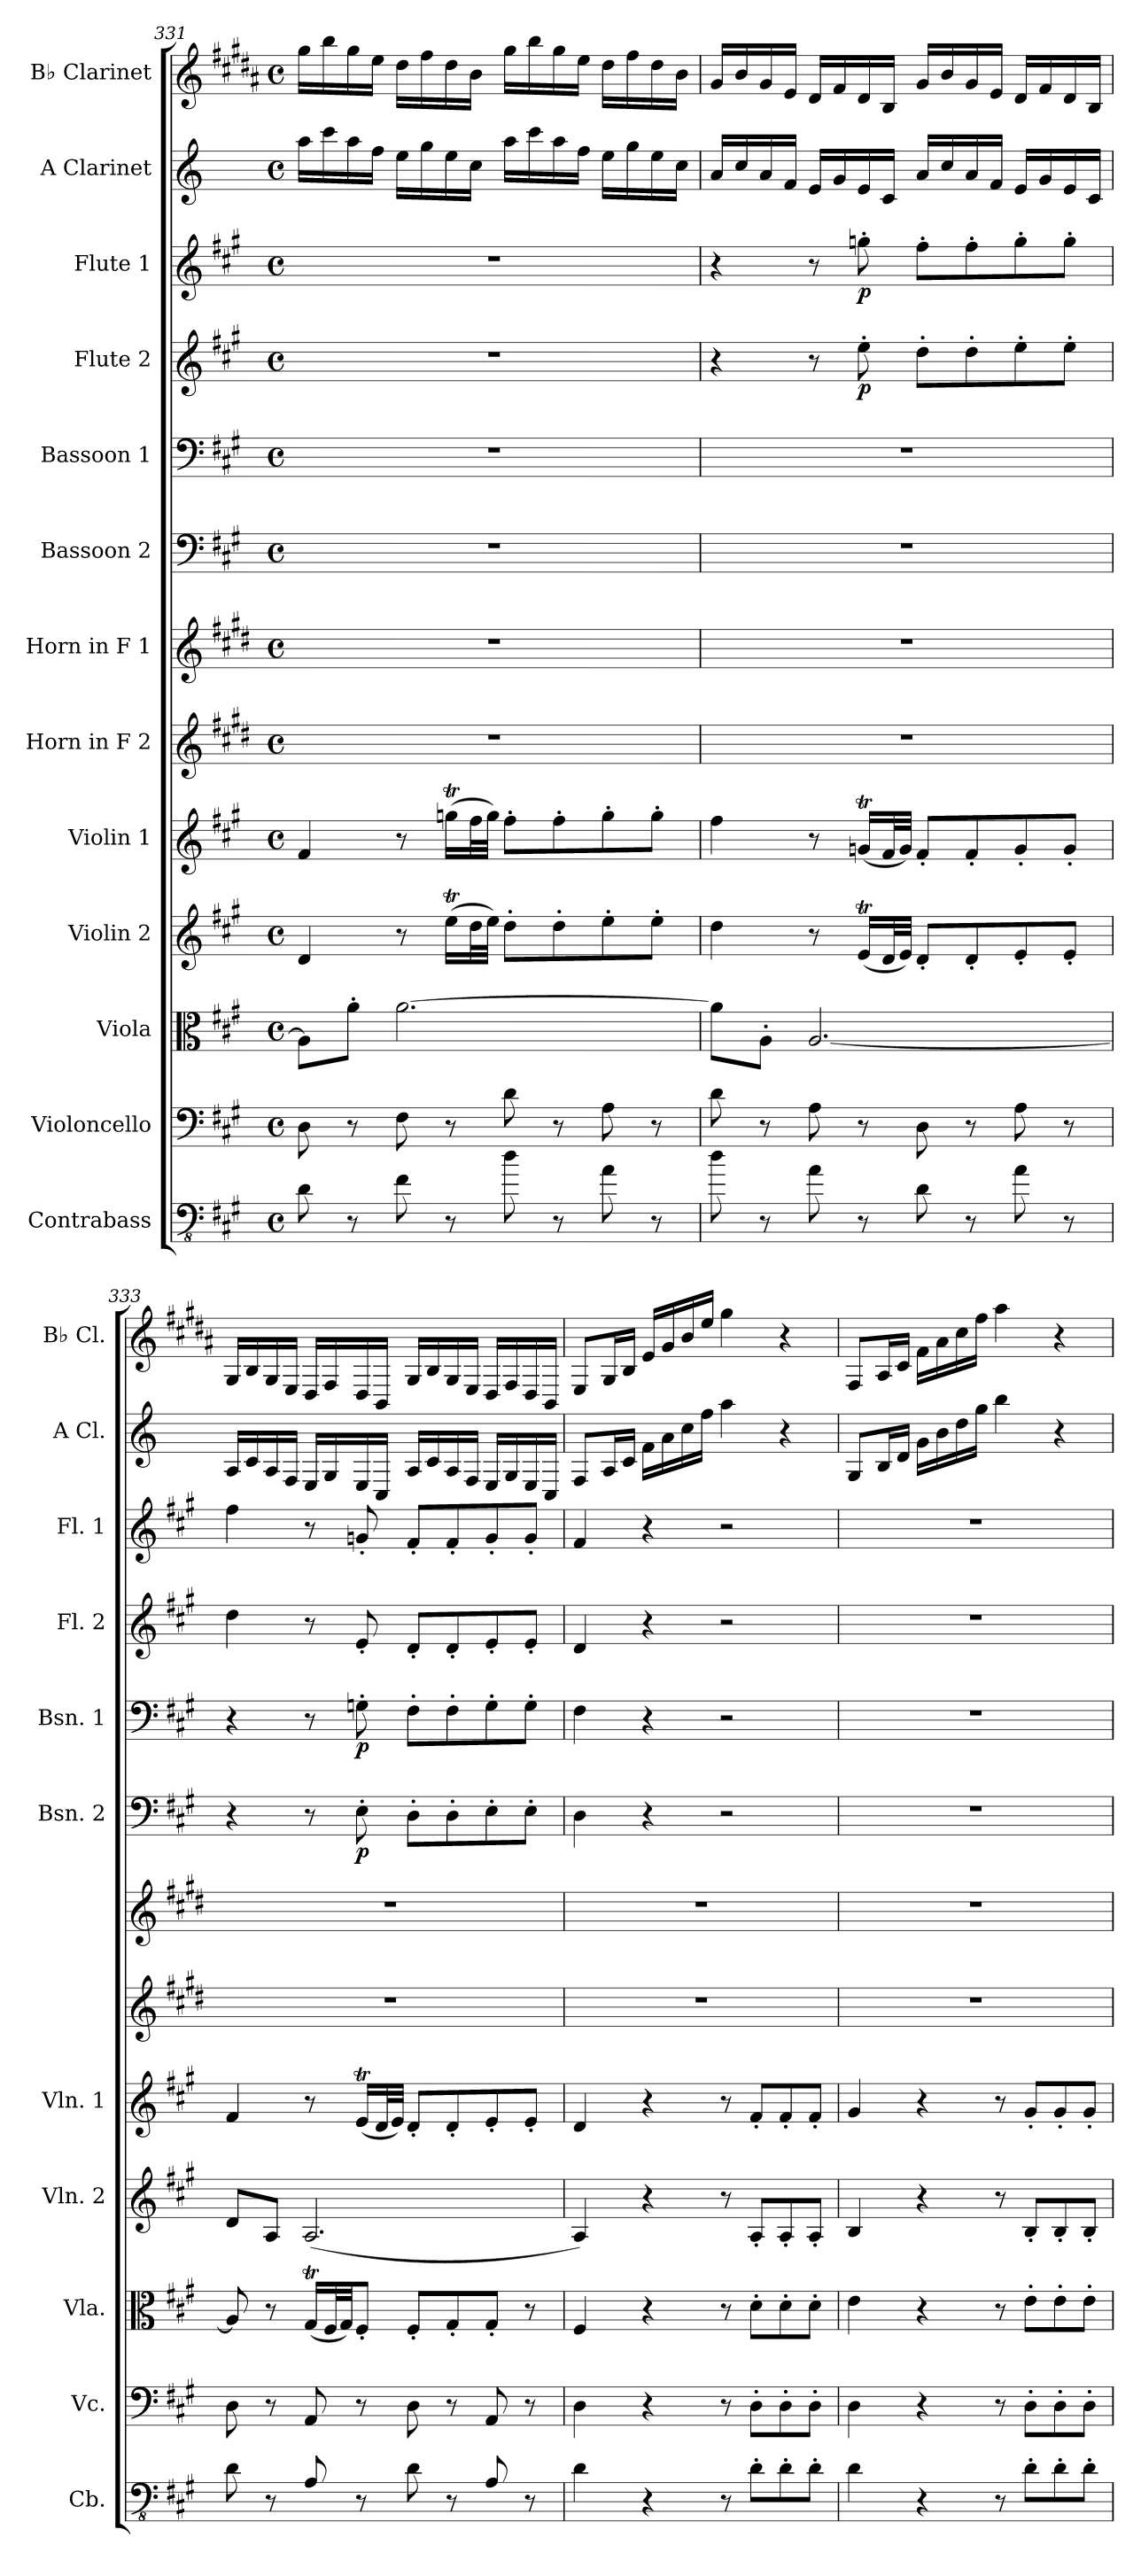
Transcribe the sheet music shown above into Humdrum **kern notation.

**kern	**kern	**kern	**kern	**kern	**kern	**kern	**kern	**dynam	**kern	**dynam	**kern	**dynam	**kern	**dynam	**kern	**kern
*part13	*part12	*part11	*part10	*part9	*part8	*part7	*part6	*part6	*part5	*part5	*part4	*part4	*part3	*part3	*part2	*part1
*staff13	*staff12	*staff11	*staff10	*staff9	*staff8	*staff7	*staff6	*staff6	*staff5	*staff5	*staff4	*staff4	*staff3	*staff3	*staff2	*staff1
*I"Contrabass	*I"Violoncello	*I"Viola	*I"Violin 2	*I"Violin 1	*I"Horn in F 2	*I"Horn in F 1	*I"Bassoon 2	*	*I"Bassoon 1	*	*I"Flute 2	*	*I"Flute 1	*	*I"A Clarinet	*I"B♭ Clarinet
*I'Cb.	*I'Vc.	*I'Vla.	*I'Vln. 2	*I'Vln. 1	*	*	*I'Bsn. 2	*	*I'Bsn. 1	*	*I'Fl. 2	*	*I'Fl. 1	*	*I'A Cl.	*I'B♭ Cl.
!!LO:PB:g=z
*clefFv4	*clefF4	*clefC3	*clefG2	*clefG2	*clefG2	*clefG2	*clefF4	*	*clefF4	*	*clefG2	*	*clefG2	*	*clefG2	*clefG2
*ITrd7c12	*	*	*	*	*ITrd4c7	*ITrd4c7	*	*	*	*	*	*	*	*	*ITrd2c3	*ITrd1c2
*k[f#c#g#]	*k[f#c#g#]	*k[f#c#g#]	*k[f#c#g#]	*k[f#c#g#]	*k[f#c#g#]	*k[f#c#g#]	*k[f#c#g#]	*	*k[f#c#g#]	*	*k[f#c#g#]	*	*k[f#c#g#]	*	*k[f#c#g#]	*k[f#c#g#]
*M4/4	*M4/4	*M4/4	*M4/4	*M4/4	*M4/4	*M4/4	*M4/4	*	*M4/4	*	*M4/4	*	*M4/4	*	*M4/4	*M4/4
*met(c)	*met(c)	*met(c)	*met(c)	*met(c)	*met(c)	*met(c)	*met(c)	*	*met(c)	*	*met(c)	*	*met(c)	*	*met(c)	*met(c)
=331	=331	=331	=331	=331	=331	=331	=331	=331	=331	=331	=331	=331	=331	=331	=331	=331
8DD\	8D\	8A\L]	4d/	4f#/	1r	1r	1r	.	1r	.	1r	.	1r	.	16ff#\LL	16ff#\LL
.	.	.	.	.	.	.	.	.	.	.	.	.	.	.	16aa\	16aa\
8r	8r	8a'\J	.	.	.	.	.	.	.	.	.	.	.	.	16ff#\	16ff#\
.	.	.	.	.	.	.	.	.	.	.	.	.	.	.	16dd\JJ	16dd\JJ
8FF#\	8F#\	[2.a\	8r	8r	.	.	.	.	.	.	.	.	.	.	16cc#\LL	16cc#\LL
.	.	.	.	.	.	.	.	.	.	.	.	.	.	.	16ee\	16ee\
8r	8r	.	(>16eeT\LL	(>16ggnT\LL	.	.	.	.	.	.	.	.	.	.	16cc#\	16cc#\
.	.	.	32dd\L	32ff#\L	.	.	.	.	.	.	.	.	.	.	16a\JJ	16a\JJ
.	.	.	32ee\JJJ)	32gg\JJJ)	.	.	.	.	.	.	.	.	.	.	.	.
8D\	8d\	.	8dd'\L	8ff#'\L	.	.	.	.	.	.	.	.	.	.	16ff#\LL	16ff#\LL
.	.	.	.	.	.	.	.	.	.	.	.	.	.	.	16aa\	16aa\
8r	8r	.	8dd'\	8ff#'\	.	.	.	.	.	.	.	.	.	.	16ff#\	16ff#\
.	.	.	.	.	.	.	.	.	.	.	.	.	.	.	16dd\JJ	16dd\JJ
8AA\	8A\	.	8ee'\	8gg'\	.	.	.	.	.	.	.	.	.	.	16cc#\LL	16cc#\LL
.	.	.	.	.	.	.	.	.	.	.	.	.	.	.	16ee\	16ee\
8r	8r	.	8ee'\J	8gg'\J	.	.	.	.	.	.	.	.	.	.	16cc#\	16cc#\
.	.	.	.	.	.	.	.	.	.	.	.	.	.	.	16a\JJ	16a\JJ
=332	=332	=332	=332	=332	=332	=332	=332	=332	=332	=332	=332	=332	=332	=332	=332	=332
8D\	8d\	8a\L]	4dd\	4ff#\	1r	1r	1r	.	1r	.	4r	.	4r	.	16f#/LL	16f#/LL
.	.	.	.	.	.	.	.	.	.	.	.	.	.	.	16a/	16a/
8r	8r	8A'\J	.	.	.	.	.	.	.	.	.	.	.	.	16f#/	16f#/
.	.	.	.	.	.	.	.	.	.	.	.	.	.	.	16d/JJ	16d/JJ
8AA\	8A\	[2.A/	8r	8r	.	.	.	.	.	.	8r	.	8r	.	16c#/LL	16c#/LL
.	.	.	.	.	.	.	.	.	.	.	.	.	.	.	16e/	16e/
!	!	!	!	!	!	!	!	!	!	!	!	!LO:DY:b	!	!LO:DY:b	!	!
8r	8r	.	(<16eT/LL	(<16gnT/LL	.	.	.	.	.	.	8ee'\	p	8ggn'\	p	16c#/	16c#/
.	.	.	32d/L	32f#/L	.	.	.	.	.	.	.	.	.	.	16A/JJ	16A/JJ
.	.	.	32e/JJJ)	32g/JJJ)	.	.	.	.	.	.	.	.	.	.	.	.
8DD\	8D\	.	8d'/L	8f#'/L	.	.	.	.	.	.	8dd'\L	.	8ff#'\L	.	16f#/LL	16f#/LL
.	.	.	.	.	.	.	.	.	.	.	.	.	.	.	16a/	16a/
8r	8r	.	8d'/	8f#'/	.	.	.	.	.	.	8dd'\	.	8ff#'\	.	16f#/	16f#/
.	.	.	.	.	.	.	.	.	.	.	.	.	.	.	16d/JJ	16d/JJ
8AA\	8A\	.	8e'/	8g'/	.	.	.	.	.	.	8ee'\	.	8gg'\	.	16c#/LL	16c#/LL
.	.	.	.	.	.	.	.	.	.	.	.	.	.	.	16e/	16e/
8r	8r	.	8e'/J	8g'/J	.	.	.	.	.	.	8ee'\J	.	8gg'\J	.	16c#/	16c#/
.	.	.	.	.	.	.	.	.	.	.	.	.	.	.	16A/JJ	16A/JJ
!!LO:PB:g=z
=333	=333	=333	=333	=333	=333	=333	=333	=333	=333	=333	=333	=333	=333	=333	=333	=333
8DD\	8D\	8A/]	8d/L	4f#/	1r	1r	4r	.	4r	.	4dd\	.	4ff#\	.	16F#/LL	16F#/LL
.	.	.	.	.	.	.	.	.	.	.	.	.	.	.	16A/	16A/
8r	8r	8r	8A/J	.	.	.	.	.	.	.	.	.	.	.	16F#/	16F#/
.	.	.	.	.	.	.	.	.	.	.	.	.	.	.	16D/JJ	16D/JJ
8AAA/	8AA/	(<16G#t/LL	(<2.A/	8r	.	.	8r	.	8r	.	8r	.	8r	.	16C#/LL	16C#/LL
.	.	32F#/L	.	.	.	.	.	.	.	.	.	.	.	.	16E/	16E/
.	.	32G#/JJ)	.	.	.	.	.	.	.	.	.	.	.	.	.	.
!	!	!	!	!	!	!	!	!LO:DY:b	!	!LO:DY:b	!	!	!	!	!	!
8r	8r	8F#'/J	.	(<16eT/LL	.	.	8E'\	p	8Gn'\	p	8e'/	.	8gn'/	.	16C#/	16C#/
.	.	.	.	32d/L	.	.	.	.	.	.	.	.	.	.	16AA/JJ	16AA/JJ
.	.	.	.	32e/JJJ)	.	.	.	.	.	.	.	.	.	.	.	.
8DD\	8D\	8F#'/L	.	8d'/L	.	.	8D'\L	.	8F#'\L	.	8d'/L	.	8f#'/L	.	16F#/LL	16F#/LL
.	.	.	.	.	.	.	.	.	.	.	.	.	.	.	16A/	16A/
8r	8r	8G#'/	.	8d'/	.	.	8D'\	.	8F#'\	.	8d'/	.	8f#'/	.	16F#/	16F#/
.	.	.	.	.	.	.	.	.	.	.	.	.	.	.	16D/JJ	16D/JJ
8AAA/	8AA/	8G#'/J	.	8e'/	.	.	8E'\	.	8G'\	.	8e'/	.	8g'/	.	16C#/LL	16C#/LL
.	.	.	.	.	.	.	.	.	.	.	.	.	.	.	16E/	16E/
8r	8r	8r	.	8e'/J	.	.	8E'\J	.	8G'\J	.	8e'/J	.	8g'/J	.	16C#/	16C#/
.	.	.	.	.	.	.	.	.	.	.	.	.	.	.	16AA/JJ	16AA/JJ
=334	=334	=334	=334	=334	=334	=334	=334	=334	=334	=334	=334	=334	=334	=334	=334	=334
4DD\	4D\	4F#/	4A/)	4d/	1r	1r	4D\	.	4F#\	.	4d/	.	4f#/	.	8D/L	8D/L
.	.	.	.	.	.	.	.	.	.	.	.	.	.	.	16F#/L	16F#/L
.	.	.	.	.	.	.	.	.	.	.	.	.	.	.	16A/JJ	16A/JJ
4r	4r	4r	4r	4r	.	.	4r	.	4r	.	4r	.	4r	.	16d\LL	16d/LL
.	.	.	.	.	.	.	.	.	.	.	.	.	.	.	16f#\	16f#/
.	.	.	.	.	.	.	.	.	.	.	.	.	.	.	16a\	16a/
.	.	.	.	.	.	.	.	.	.	.	.	.	.	.	16dd\JJ	16dd/JJ
8r	8r	8r	8r	8r	.	.	2r	.	2r	.	2r	.	2r	.	4ff#\	4ff#\
8DD'\L	8D'\L	8d'\L	8A'/L	8f#'/L	.	.	.	.	.	.	.	.	.	.	.	.
8DD'\	8D'\	8d'\	8A'/	8f#'/	.	.	.	.	.	.	.	.	.	.	4r	4r
8DD'\J	8D'\J	8d'\J	8A'/J	8f#'/J	.	.	.	.	.	.	.	.	.	.	.	.
!!LO:PB:g=z
=335	=335	=335	=335	=335	=335	=335	=335	=335	=335	=335	=335	=335	=335	=335	=335	=335
4DD\	4D\	4e\	4B/	4g#/	1r	1r	1r	.	1r	.	1r	.	1r	.	8E/L	8E/L
.	.	.	.	.	.	.	.	.	.	.	.	.	.	.	16G#/L	16G#/L
.	.	.	.	.	.	.	.	.	.	.	.	.	.	.	16B/JJ	16B/JJ
4r	4r	4r	4r	4r	.	.	.	.	.	.	.	.	.	.	16e\LL	16e\LL
.	.	.	.	.	.	.	.	.	.	.	.	.	.	.	16g#\	16g#\
.	.	.	.	.	.	.	.	.	.	.	.	.	.	.	16b\	16b\
.	.	.	.	.	.	.	.	.	.	.	.	.	.	.	16ee\JJ	16ee\JJ
8r	8r	8r	8r	8r	.	.	.	.	.	.	.	.	.	.	4gg#\	4gg#\
8DD'\L	8D'\L	8e'\L	8B'/L	8g#'/L	.	.	.	.	.	.	.	.	.	.	.	.
8DD'\	8D'\	8e'\	8B'/	8g#'/	.	.	.	.	.	.	.	.	.	.	4r	4r
8DD'\J	8D'\J	8e'\J	8B'/J	8g#'/J	.	.	.	.	.	.	.	.	.	.	.	.
=	=	=	=	=	=	=	=	=	=	=	=	=	=	=	=	=
*-	*-	*-	*-	*-	*-	*-	*-	*-	*-	*-	*-	*-	*-	*-	*-	*-
